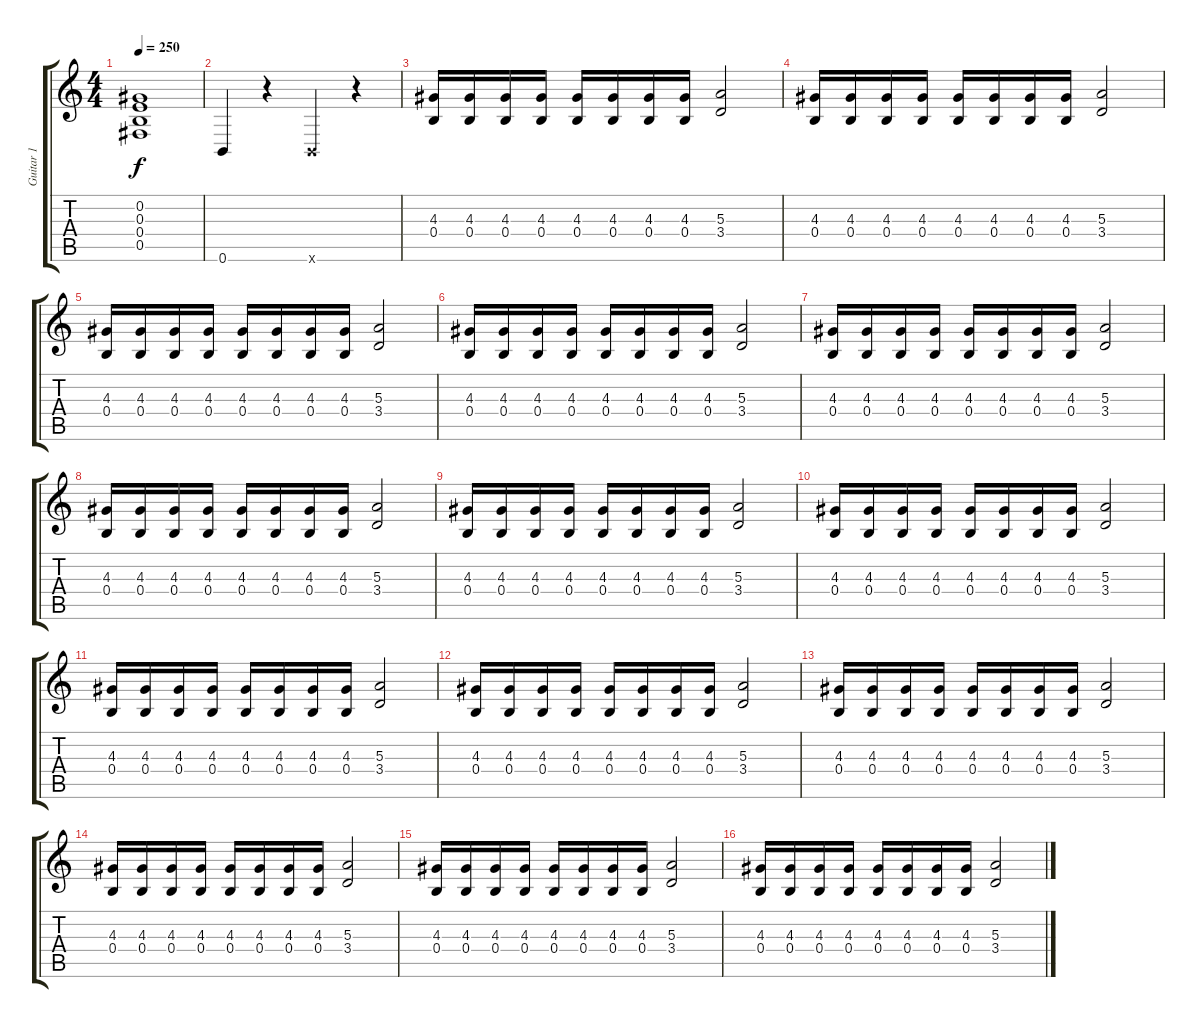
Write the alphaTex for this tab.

\track ("Guitar 1" "Guitar 1") {instrument distortionguitar}
\staff {score tabs}
\tuning (Db4 Ab3 E3 B2 Gb2 B1) {hide}
\ts (4 4)
\tempo 250
\clef g2
\ks c
(0.2 0.3 0.4 0.5).1{dy f instrument distortionguitar} |
0.6.4 r.4 0.6{x}.4 r.4 |
(4.3 0.4).16 (4.3 0.4).16 (4.3 0.4).16 (4.3 0.4).16 (4.3 0.4).16 (4.3 0.4).16 (4.3 0.4).16 (4.3 0.4).16 (5.3 3.4).2 |
(4.3 0.4).16 (4.3 0.4).16 (4.3 0.4).16 (4.3 0.4).16 (4.3 0.4).16 (4.3 0.4).16 (4.3 0.4).16 (4.3 0.4).16 (5.3 3.4).2 |
(4.3 0.4).16 (4.3 0.4).16 (4.3 0.4).16 (4.3 0.4).16 (4.3 0.4).16 (4.3 0.4).16 (4.3 0.4).16 (4.3 0.4).16 (5.3 3.4).2 |
(4.3 0.4).16 (4.3 0.4).16 (4.3 0.4).16 (4.3 0.4).16 (4.3 0.4).16 (4.3 0.4).16 (4.3 0.4).16 (4.3 0.4).16 (5.3 3.4).2 |
(4.3 0.4).16 (4.3 0.4).16 (4.3 0.4).16 (4.3 0.4).16 (4.3 0.4).16 (4.3 0.4).16 (4.3 0.4).16 (4.3 0.4).16 (5.3 3.4).2 |
(4.3 0.4).16 (4.3 0.4).16 (4.3 0.4).16 (4.3 0.4).16 (4.3 0.4).16 (4.3 0.4).16 (4.3 0.4).16 (4.3 0.4).16 (5.3 3.4).2 |
(4.3 0.4).16 (4.3 0.4).16 (4.3 0.4).16 (4.3 0.4).16 (4.3 0.4).16 (4.3 0.4).16 (4.3 0.4).16 (4.3 0.4).16 (5.3 3.4).2 |
(4.3 0.4).16 (4.3 0.4).16 (4.3 0.4).16 (4.3 0.4).16 (4.3 0.4).16 (4.3 0.4).16 (4.3 0.4).16 (4.3 0.4).16 (5.3 3.4).2 |
(4.3 0.4).16 (4.3 0.4).16 (4.3 0.4).16 (4.3 0.4).16 (4.3 0.4).16 (4.3 0.4).16 (4.3 0.4).16 (4.3 0.4).16 (5.3 3.4).2 |
(4.3 0.4).16 (4.3 0.4).16 (4.3 0.4).16 (4.3 0.4).16 (4.3 0.4).16 (4.3 0.4).16 (4.3 0.4).16 (4.3 0.4).16 (5.3 3.4).2 |
(4.3 0.4).16 (4.3 0.4).16 (4.3 0.4).16 (4.3 0.4).16 (4.3 0.4).16 (4.3 0.4).16 (4.3 0.4).16 (4.3 0.4).16 (5.3 3.4).2 |
(4.3 0.4).16 (4.3 0.4).16 (4.3 0.4).16 (4.3 0.4).16 (4.3 0.4).16 (4.3 0.4).16 (4.3 0.4).16 (4.3 0.4).16 (5.3 3.4).2 |
(4.3 0.4).16 (4.3 0.4).16 (4.3 0.4).16 (4.3 0.4).16 (4.3 0.4).16 (4.3 0.4).16 (4.3 0.4).16 (4.3 0.4).16 (5.3 3.4).2 |
(4.3 0.4).16 (4.3 0.4).16 (4.3 0.4).16 (4.3 0.4).16 (4.3 0.4).16 (4.3 0.4).16 (4.3 0.4).16 (4.3 0.4).16 (5.3 3.4).2
